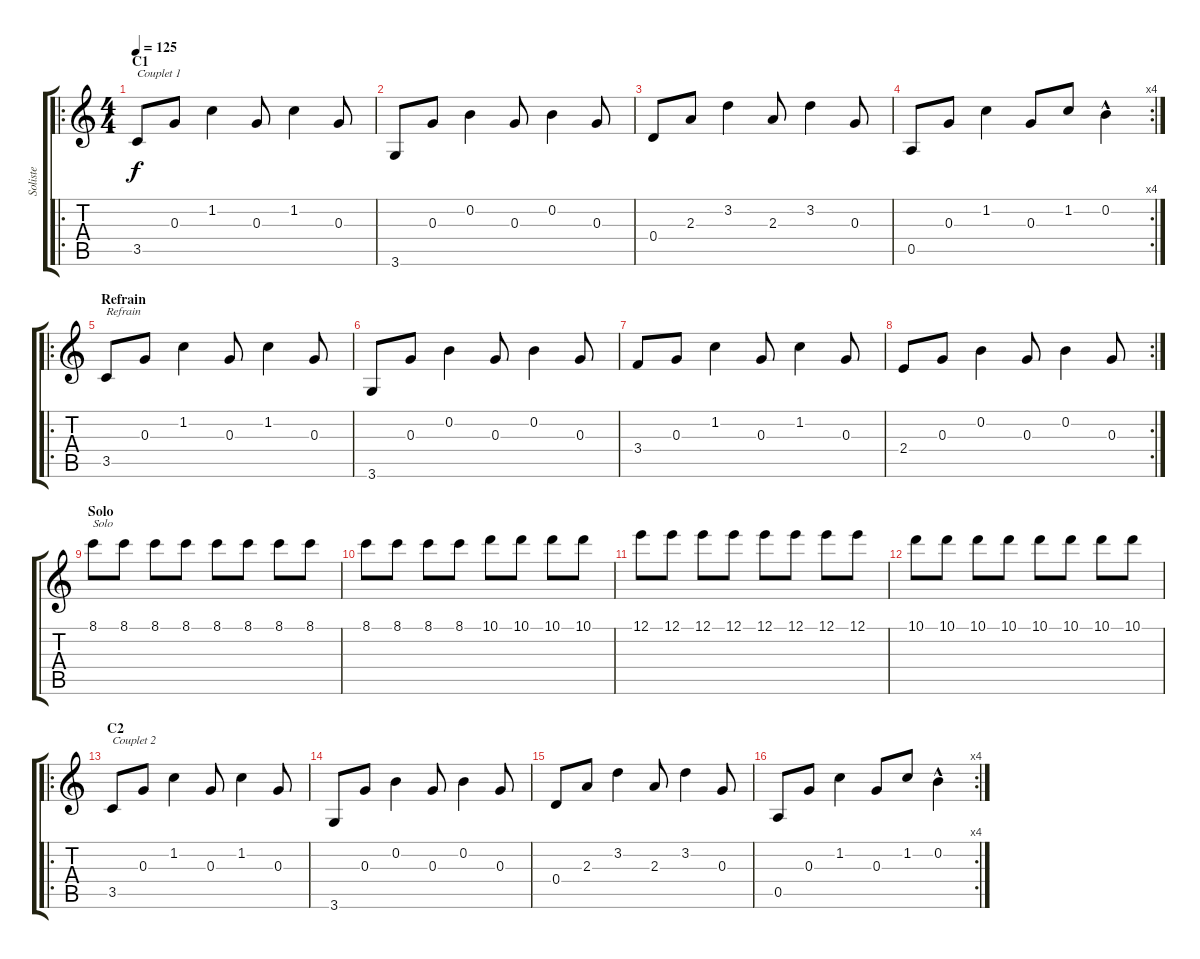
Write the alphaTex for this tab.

\track ("Soliste" "Soliste") {instrument overdrivenguitar}
\staff {score tabs}
\tuning (E4 B3 G3 D3 A2 E2) {hide}
\ro
\ts (4 4)
\section ("" "C1")
\tempo 125
\clef g2
\ks c
3.5.8{txt "Couplet 1" dy f} 0.3.8 1.2.4 0.3.8 1.2.4 0.3.8 |
3.6.8 0.3.8 0.2.4 0.3.8 0.2.4 0.3.8 |
0.4.8 2.3.8 3.2.4 2.3.8 3.2.4 0.3.8 |
\rc 4
0.5.8 0.3.8 1.2.4 0.3.8 1.2.8 0.2{hac}.4 |
\ro
\section ("" "Refrain")
3.5.8{txt "Refrain"} 0.3.8 1.2.4 0.3.8 1.2.4 0.3.8 |
3.6.8 0.3.8 0.2.4 0.3.8 0.2.4 0.3.8 |
3.4.8 0.3.8 1.2.4 0.3.8 1.2.4 0.3.8 |
\rc 2
2.4.8 0.3.8 0.2.4 0.3.8 0.2.4 0.3.8 |
\section ("" "Solo")
8.1.8{txt "Solo"} 8.1.8 8.1.8 8.1.8 8.1.8 8.1.8 8.1.8 8.1.8 |
8.1.8 8.1.8 8.1.8 8.1.8 10.1.8 10.1.8 10.1.8 10.1.8 |
12.1.8 12.1.8 12.1.8 12.1.8 12.1.8 12.1.8 12.1.8 12.1.8 |
10.1.8 10.1.8 10.1.8 10.1.8 10.1.8 10.1.8 10.1.8 10.1.8 |
\ro
\section ("" "C2")
3.5.8{txt "Couplet 2"} 0.3.8 1.2.4 0.3.8 1.2.4 0.3.8 |
3.6.8 0.3.8 0.2.4 0.3.8 0.2.4 0.3.8 |
0.4.8 2.3.8 3.2.4 2.3.8 3.2.4 0.3.8 |
\rc 4
0.5.8 0.3.8 1.2.4 0.3.8 1.2.8 0.2{hac}.4
